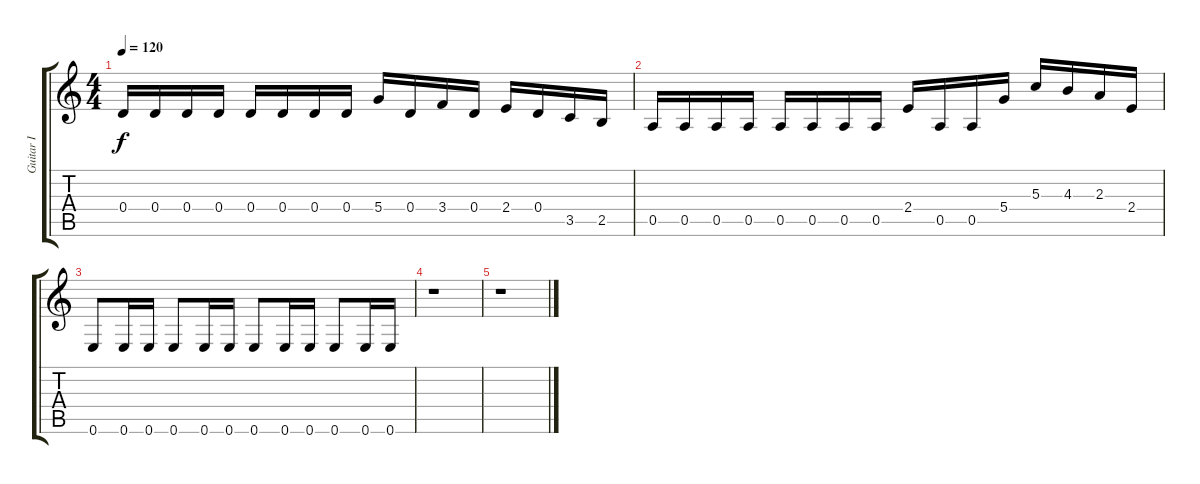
\track ("Guitar I" "Guitar I") {instrument distortionguitar}
\staff {score tabs}
\tuning (E4 B3 G3 D3 A2 E2) {hide}
\ts (4 4)
\tempo 120
\clef g2
\ks c
0.4.16{dy f} 0.4.16 0.4.16 0.4.16 0.4.16 0.4.16 0.4.16 0.4.16 5.4.16 0.4.16 3.4.16 0.4.16 2.4.16 0.4.16 3.5.16 2.5.16 |
0.5.16 0.5.16 0.5.16 0.5.16 0.5.16 0.5.16 0.5.16 0.5.16 2.4.16 0.5.16 0.5.16 5.4.16 5.3.16 4.3.16 2.3.16 2.4.16 |
0.6.8 0.6.16 0.6.16 0.6.8 0.6.16 0.6.16 0.6.8 0.6.16 0.6.16 0.6.8 0.6.16 0.6.16 |
r.1 |
r.1
